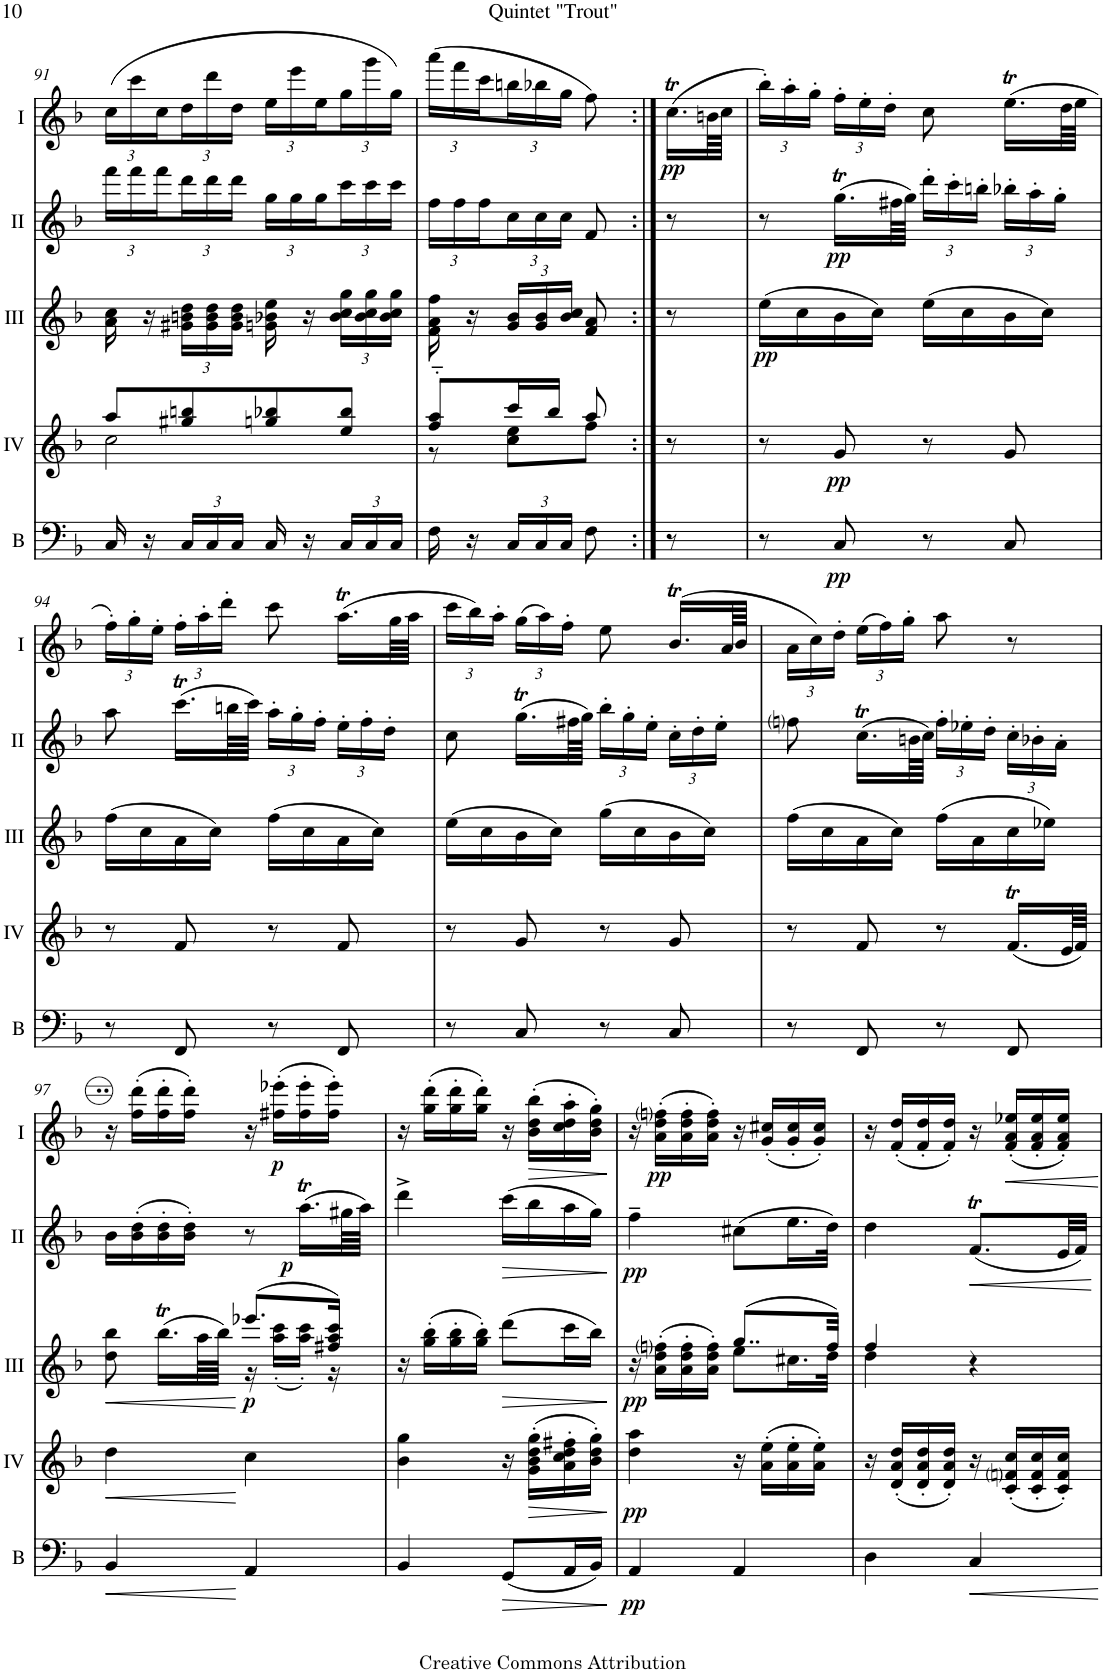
**kern	**dynam	**kern	**dynam	**kern	**dynam	**kern	**dynam	**kern	**dynam
*part5	*part5	*part4	*part4	*part3	*part3	*part2	*part2	*part1	*part1
*staff5	*staff5	*staff4	*staff4	*staff3	*staff3	*staff2	*staff2	*staff1	*staff1
*I"Bass	*	*I"Acc. 4	*	*I"Acc. 3	*	*I"Acc. 2	*	*I"Acc. 1	*
*I'B	*	*	*	*	*	*	*	*	*
!!LO:PB:g=z
*clefF4	*	*clefG2	*	*clefG2	*	*clefG2	*	*clefG2	*
*Trd7c12	*	*Trd7c12	*	*Trd7c12	*	*	*	*	*
*k[b-]	*	*k[b-]	*	*k[b-]	*	*k[b-]	*	*k[b-]	*
*M2/4	*	*M2/4	*	*M2/4	*	*M2/4	*	*M2/4	*
=91	=91	=91	=91	=91	=91	=91	=91	=91	=91
*	*	*^	*	*	*	*	*	*	*
*	*	*	*	*	*	*	*Xbrackettup	*	*Xbrackettup	*
16C/	.	8aa/L	2cc\	.	16a\ 16cc\	.	24fff\LL	.	(24cc\LL	.
.	.	.	.	.	.	.	24fff\	.	24ccc\	.
16r	.	.	.	.	16r	.	.	.	.	.
.	.	.	.	.	.	.	24fff\	.	24cc\	.
*Xbrackettup	*	*	*	*	*Xbrackettup	*	*	*	*	*
24C/LL	.	8gg#X/ 8bbn/	.	.	24g#X\ 24bn\ 24dd\LL	.	24ddd\	.	24dd\	.
24C/	.	.	.	.	24g#\ 24b\ 24dd\	.	24ddd\	.	24ddd\	.
24C/JJ	.	.	.	.	24g#\ 24b\ 24dd\JJ	.	24ddd\JJ	.	24dd\JJ	.
16C/	.	8ggn/ 8bb-X/	.	.	16gn\ 16b-X\ 16ee\	.	24gg\LL	.	24ee\LL	.
.	.	.	.	.	.	.	24gg\	.	24eee\	.
16r	.	.	.	.	16r	.	.	.	.	.
.	.	.	.	.	.	.	24gg\	.	24ee\	.
24C/LL	.	8ee/ 8bb-/J	.	.	24b-\ 24cc\ 24gg\LL	.	24ccc\	.	24gg\	.
24C/	.	.	.	.	24b-\ 24cc\ 24gg\	.	24ccc\	.	24ggg\	.
24C/JJ	.	.	.	.	24b-\ 24cc\ 24gg\JJ	.	24ccc\JJ	.	24gg\JJ)	.
=92	=92	=92	=92	=92	=92	=92	=92	=92	=92	=92
16F\	.	8ff/'~ 8aa/'~L	8r	.	16f\ 16a\ 16ff\	.	24ff\LL	.	(24aaa\LL	.
.	.	.	.	.	.	.	24ff\	.	24fff\	.
16r	.	.	.	.	16r	.	.	.	.	.
.	.	.	.	.	.	.	24ff\	.	24ccc\	.
24C/LL	.	16ccc/L	8cc\ 8ee\L	.	24g/ 24b-/LL	.	24cc\	.	24bbn\	.
24C/	.	.	.	.	24g/ 24b-/	.	24cc\	.	24bb-X\	.
.	.	16bb-/JJ	.	.	.	.	.	.	.	.
24C/JJ	.	.	.	.	24b-/ 24cc/JJ	.	24cc\JJ	.	24gg\JJ	.
8F\	.	8aa/	8ff\J	.	8f/ 8a/	.	8f/	.	8ff\)	.
=92X5:|!	=92X5:|!	=92X5:|!	=92X5:|!	=92X5:|!	=92X5:|!	=92X5:|!	=92X5:|!	=92X5:|!	=92X5:|!	=92X5:|!
!	!	!	!	!	!	!	!	!	!	!LO:DY:b
*	*	*v	*v	*	*	*	*	*	*	*
8r	.	8r	.	8r	.	8r	.	(16.ccT\LL	pp
.	.	.	.	.	.	.	.	64bn\LL	.
.	.	.	.	.	.	.	.	64cc\JJJJ	.
=93	=93	=93	=93	=93	=93	=93	=93	=93	=93
!	!	!	!	!	!LO:DY:b	!	!	!	!
8r	.	8r	.	(16ee\LL	pp	8r	.	24bb-'\LL)	.
.	.	.	.	.	.	.	.	24aa'\	.
.	.	.	.	16cc\	.	.	.	.	.
.	.	.	.	.	.	.	.	24gg'\JJ	.
!	!LO:DY:b	!	!LO:DY:b	!	!	!	!LO:DY:b	!	!
8C/	pp	8g/	pp	16b-\	.	(16.ggT\LL	pp	24ff'\LL	.
.	.	.	.	.	.	.	.	24ee'\	.
.	.	.	.	16cc\JJ)	.	.	.	.	.
.	.	.	.	.	.	.	.	24dd'\JJ	.
.	.	.	.	.	.	64ff#X\LL	.	.	.
.	.	.	.	.	.	64gg\JJJJ)	.	.	.
8r	.	8r	.	(16ee\LL	.	24ddd'\LL	.	8cc\	.
.	.	.	.	.	.	24ccc'\	.	.	.
.	.	.	.	16cc\	.	.	.	.	.
.	.	.	.	.	.	24bbn'\JJ	.	.	.
8C/	.	8g/	.	16b-\	.	24bb-X'\LL	.	(16.eet\LL	.
.	.	.	.	.	.	24aa'\	.	.	.
.	.	.	.	16cc\JJ)	.	.	.	.	.
.	.	.	.	.	.	24gg'\JJ	.	.	.
.	.	.	.	.	.	.	.	64dd\LL	.
.	.	.	.	.	.	.	.	64ee\JJJJ	.
!!LO:LB:g=z
=94	=94	=94	=94	=94	=94	=94	=94	=94	=94
8r	.	8r	.	(16ff\LL	.	8aa\	.	24ff'\LL)	.
.	.	.	.	.	.	.	.	24gg'\	.
.	.	.	.	16cc\	.	.	.	.	.
.	.	.	.	.	.	.	.	24ee'\JJ	.
8FF/	.	8f/	.	16a\	.	(16.cccT\LL	.	24ff'\LL	.
.	.	.	.	.	.	.	.	24aa'\	.
.	.	.	.	16cc\JJ)	.	.	.	.	.
.	.	.	.	.	.	.	.	24ddd'\JJ	.
.	.	.	.	.	.	64bbn\LL	.	.	.
.	.	.	.	.	.	64ccc\JJJJ)	.	.	.
8r	.	8r	.	(16ff\LL	.	24aa'\LL	.	8ccc\	.
.	.	.	.	.	.	24gg'\	.	.	.
.	.	.	.	16cc\	.	.	.	.	.
.	.	.	.	.	.	24ff'\JJ	.	.	.
8FF/	.	8f/	.	16a\	.	24ee'\LL	.	(16.aat\LL	.
.	.	.	.	.	.	24ff'\	.	.	.
.	.	.	.	16cc\JJ)	.	.	.	.	.
.	.	.	.	.	.	24dd'\JJ	.	.	.
.	.	.	.	.	.	.	.	64gg\LL	.
.	.	.	.	.	.	.	.	64aa\JJJJ	.
=95	=95	=95	=95	=95	=95	=95	=95	=95	=95
8r	.	8r	.	(16ee\LL	.	8cc\	.	24ccc\LL	.
.	.	.	.	.	.	.	.	24bb-\)	.
.	.	.	.	16cc\	.	.	.	.	.
.	.	.	.	.	.	.	.	24aa'\JJ	.
8C/	.	8g/	.	16b-\	.	(16.ggT\LL	.	(24gg\LL	.
.	.	.	.	.	.	.	.	24aa\)	.
.	.	.	.	16cc\JJ)	.	.	.	.	.
.	.	.	.	.	.	.	.	24ff'\JJ	.
.	.	.	.	.	.	64ff#X\LL	.	.	.
.	.	.	.	.	.	64gg\JJJJ)	.	.	.
8r	.	8r	.	(16gg\LL	.	24bb-'\LL	.	8ee\	.
.	.	.	.	.	.	24gg'\	.	.	.
.	.	.	.	16cc\	.	.	.	.	.
.	.	.	.	.	.	24ee'\JJ	.	.	.
8C/	.	8g/	.	16b-\	.	24cc'\LL	.	(16.b-T/LL	.
.	.	.	.	.	.	24dd'\	.	.	.
.	.	.	.	16cc\JJ)	.	.	.	.	.
.	.	.	.	.	.	24ee'\JJ	.	.	.
.	.	.	.	.	.	.	.	64a/LL	.
.	.	.	.	.	.	.	.	64b-/JJJJ	.
=96	=96	=96	=96	=96	=96	=96	=96	=96	=96
8r	.	8r	.	(16ff\LL	.	8ffni\	.	24a\LL	.
.	.	.	.	.	.	.	.	24cc\)	.
.	.	.	.	16cc\	.	.	.	.	.
.	.	.	.	.	.	.	.	24dd'\JJ	.
8FF/	.	8f/	.	16a\	.	(16.ccT\LL	.	(24ee\LL	.
.	.	.	.	.	.	.	.	24ff\)	.
.	.	.	.	16cc\JJ)	.	.	.	.	.
.	.	.	.	.	.	.	.	24gg'\JJ	.
.	.	.	.	.	.	64bn\LL	.	.	.
.	.	.	.	.	.	64cc\JJJJ)	.	.	.
8r	.	8r	.	(16ff\LL	.	24ff'\LL	.	8aa\	.
.	.	.	.	.	.	24ee-X'\	.	.	.
.	.	.	.	16a\	.	.	.	.	.
.	.	.	.	.	.	24dd'\JJ	.	.	.
8FF/	.	(16.fT/LL	.	16cc\	.	24cc'\LL	.	8r	.
.	.	.	.	.	.	24b-X'\	.	.	.
.	.	.	.	16ee-X\JJ)	.	.	.	.	.
.	.	.	.	.	.	24a'\JJ	.	.	.
.	.	64e/LL	.	.	.	.	.	.	.
.	.	64f/JJJJ)	.	.	.	.	.	.	.
!!LO:LB:g=z
=97	=97	=97	=97	=97	=97	=97	=97	=97	=97
!	!LO:HP:b	!	!LO:HP:b	!	!LO:HP:b	!	!	!	!
*	*	*	*	*^	*	*	*	*	*
4BB-/	<	4dd\	<	8dd\ 8bb-\	4ryy	<	16b-\LL	.	16r	.
.	.	.	.	.	.	.	(16b-\' 16dd\'	.	(16ff\' 16ddd\'LL	.
.	.	.	.	(16.bb-T\LL	.	.	16b-\' 16dd\'	.	16ff\' 16ddd\'	.
.	.	.	.	.	.	.	16b-\' 16dd\'JJ)	.	16ff\' 16ddd\'JJ)	.
.	.	.	.	64aa\LL	.	.	.	.	.	.
.	.	.	.	64bb-\JJJJ)	.	.	.	.	.	.
!	!	!	!	!	!	!LO:DY:n=1:b	!	!	!	!
4AA/	[	4cc\	[	(8.eee-X/L	16r	[ p	8r	.	16r	.
!	!	!	!	!	!	!	!	!	!	!LO:DY:b
.	.	.	.	.	(16aa\' 16ccc\'LL	.	.	.	(16ff#X\' 16eee-X\'LL	p
!	!	!	!	!	!	!	!	!LO:DY:b	!	!
.	.	.	.	.	16aa\' 16ccc\'JJ)	.	(16.aat\LL	p	16ff#\' 16eee-\'	.
.	.	.	.	16ff#X/ 16aa/ 16ccc/Jk)	16r	.	.	.	16ff#\' 16eee-\'JJ)	.
.	.	.	.	.	.	.	64gg#X\LL	.	.	.
.	.	.	.	.	.	.	64aa\JJJJ)	.	.	.
*	*	*	*	*v	*v	*	*	*	*	*
=98	=98	=98	=98	=98	=98	=98	=98	=98	=98
4BB-/	.	4b-\ 4gg\	.	16r	.	4ddd^\	.	16r	.
.	.	.	.	(16gg\' 16bb-\'LL	.	.	.	(16gg\' 16ddd\'LL	.
.	.	.	.	16gg\' 16bb-\'	.	.	.	16gg\' 16ddd\'	.
.	.	.	.	16gg\' 16bb-\'JJ)	.	.	.	16gg\' 16ddd\'JJ)	.
!	!LO:HP:b	!	!	!	!LO:HP:b	!	!LO:HP:b	!	!
(8GG/L	>	16r	.	(8ddd\L	>	(16ccc\LL	>	16r	.
!	!	!	!LO:HP:b	!	!	!	!	!	!LO:HP:b
.	.	(16g\' 16b-\' 16dd\' 16gg\'LL	>	.	.	16bb-\	.	(16b-\' 16dd\' 16bb-\'LL	>
16AA/L	.	16a\' 16cc\' 16dd\' 16ff#X\'	.	16ccc\L	.	16aa\	.	16cc\' 16dd\' 16aa\'	.
16BB-/JJ)	.	16b-\' 16dd\' 16gg\'JJ)	.	16bb-\JJ)	.	16gg\JJ)	.	16b-\' 16dd\' 16gg\'JJ)	.
.	]	.	]	.	]	.	]	.	]
=99	=99	=99	=99	=99	=99	=99	=99	=99	=99
*	*	*	*	*^	*	*	*	*	*
!	!LO:DY:b	!	!LO:DY:b	!	!	!LO:DY:b	!	!LO:DY:b	!	!
4AA/	pp	4dd\ 4aa\	pp	16r	4ryy	pp	4ff~\	pp	16r	.
!	!	!	!	!	!	!	!	!	!	!LO:DY:b
.	.	.	.	(16a\' 16dd\' 16ffni\'LL	.	.	.	.	(16a\' 16dd\' 16ffni\'LL	pp
.	.	.	.	16a\' 16dd\' 16ff\'	.	.	.	.	16a\' 16dd\' 16ff\'	.
.	.	.	.	16a\' 16dd\' 16ff\'JJ)	.	.	.	.	16a\' 16dd\' 16ff\'JJ)	.
4AA/	.	16r	.	(8..gg/L	8ee\L	.	(8cc#X\L	.	16r	.
.	.	(16a\' 16ee\'LL	.	.	.	.	.	.	(16g/' 16cc#X/'LL	.
.	.	16a\' 16ee\'	.	.	16.cc#X\L	.	16.ee\L	.	16g/' 16cc#/'	.
.	.	16a\' 16ee\'JJ)	.	.	.	.	.	.	16g/' 16cc#/'JJ)	.
.	.	.	.	32ff/Jkk)	32dd\JJk	.	32dd\JJk)	.	.	.
=100	=100	=100	=100	=100	=100	=100	=100	=100	=100	=100
4D\	.	16r	.	4ff/	4dd\	.	4dd\	.	16r	.
.	.	(16d/' 16a/' 16dd/'LL	.	.	.	.	.	.	(16f/' 16dd/'LL	.
.	.	16d/' 16a/' 16dd/'	.	.	.	.	.	.	16f/' 16dd/'	.
.	.	16d/' 16a/' 16dd/'JJ)	.	.	.	.	.	.	16f/' 16dd/'JJ)	.
!	!	!	!	!	!	!	!	!LO:HP:b	!	!
4C/	.	16r	.	4r	4ryy	.	(8.fT/L	<	16r	.
.	.	(16c/' 16fni/' 16cc/'LL	.	.	.	.	.	.	(16f/' 16a/' 16ee-X/'LL	.
.	.	16c/' 16f/' 16cc/'	.	.	.	.	.	.	16f/' 16a/' 16ee-/'	.
.	.	16c/' 16f/' 16cc/'JJ)	.	.	.	.	32e/LL	.	16f/' 16a/' 16ee-/'JJ)	.
.	.	.	.	.	.	.	32f/JJJ)	.	.	.
*	*	*	*	*v	*v	*	*	*	*	*
.	.	.	.	.	.	.	[	.	.
=	=	=	=	=	=	=	=	=	=
*-	*-	*-	*-	*-	*-	*-	*-	*-	*-
